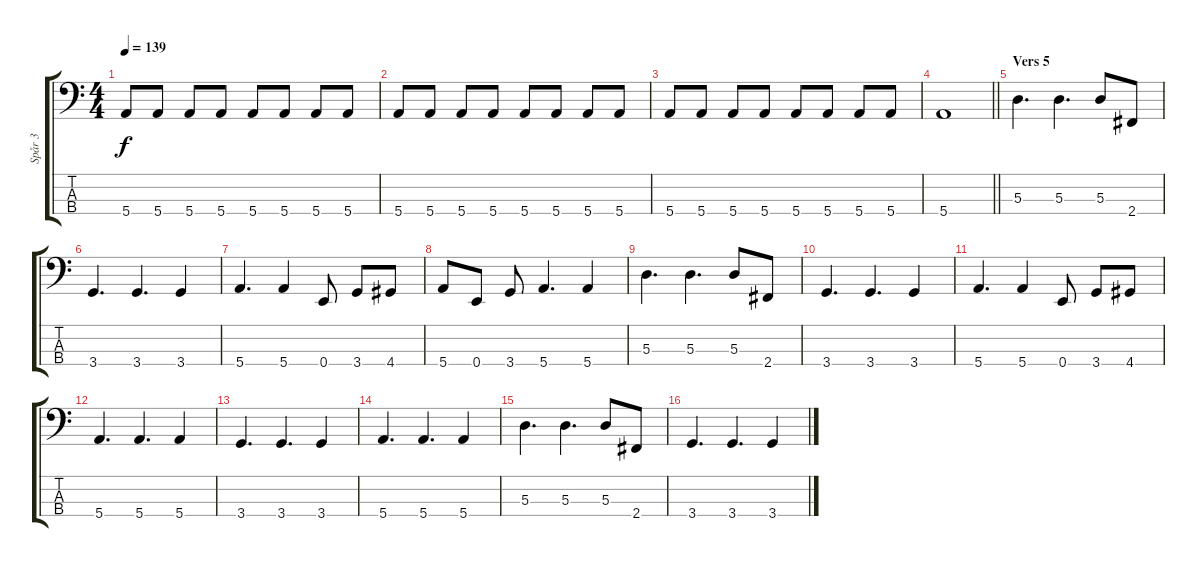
\track ("Spår 3" "Spår 3") {instrument electricbassfinger}
\staff {score tabs}
\tuning (G2 D2 A1 E1) {hide}
\ts (4 4)
\tempo 139
\clef f4
\ks c
5.4.8{dy f} 5.4.8 5.4.8 5.4.8 5.4.8 5.4.8 5.4.8 5.4.8 |
5.4.8 5.4.8 5.4.8 5.4.8 5.4.8 5.4.8 5.4.8 5.4.8 |
5.4.8 5.4.8 5.4.8 5.4.8 5.4.8 5.4.8 5.4.8 5.4.8 |
\barLineRight lightlight
5.4.1 |
\section ("" "Vers 5")
5.3.4{d} 5.3.4{d} 5.3.8 2.4.8 |
3.4.4{d} 3.4.4{d} 3.4.4 |
5.4.4{d} 5.4.4 0.4.8 3.4.8 4.4.8 |
5.4.8 0.4.8 3.4.8 5.4.4{d} 5.4.4 |
5.3.4{d} 5.3.4{d} 5.3.8 2.4.8 |
3.4.4{d} 3.4.4{d} 3.4.4 |
5.4.4{d} 5.4.4 0.4.8 3.4.8 4.4.8 |
5.4.4{d} 5.4.4{d} 5.4.4 |
3.4.4{d} 3.4.4{d} 3.4.4 |
5.4.4{d} 5.4.4{d} 5.4.4 |
5.3.4{d} 5.3.4{d} 5.3.8 2.4.8 |
3.4.4{d} 3.4.4{d} 3.4.4
